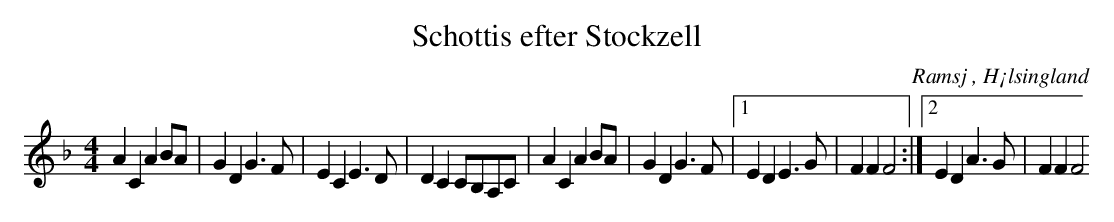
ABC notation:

X:1
T: Schottis efter Stockzell
O: Ramsj , H¡lsingland
M: 4/4
L: 1/8
K: F
A2 C2 A2 BA|G2 D2 G2>F2|E2 C2 E2>D2|D2 C2 CB,A,C|A2 C2 A2 BA|G2 D2 G2>F2|1 E2 D2 E2>G2|F2 F2 F4:|2 E2 D2 A2>G2|F2 F2 F4
